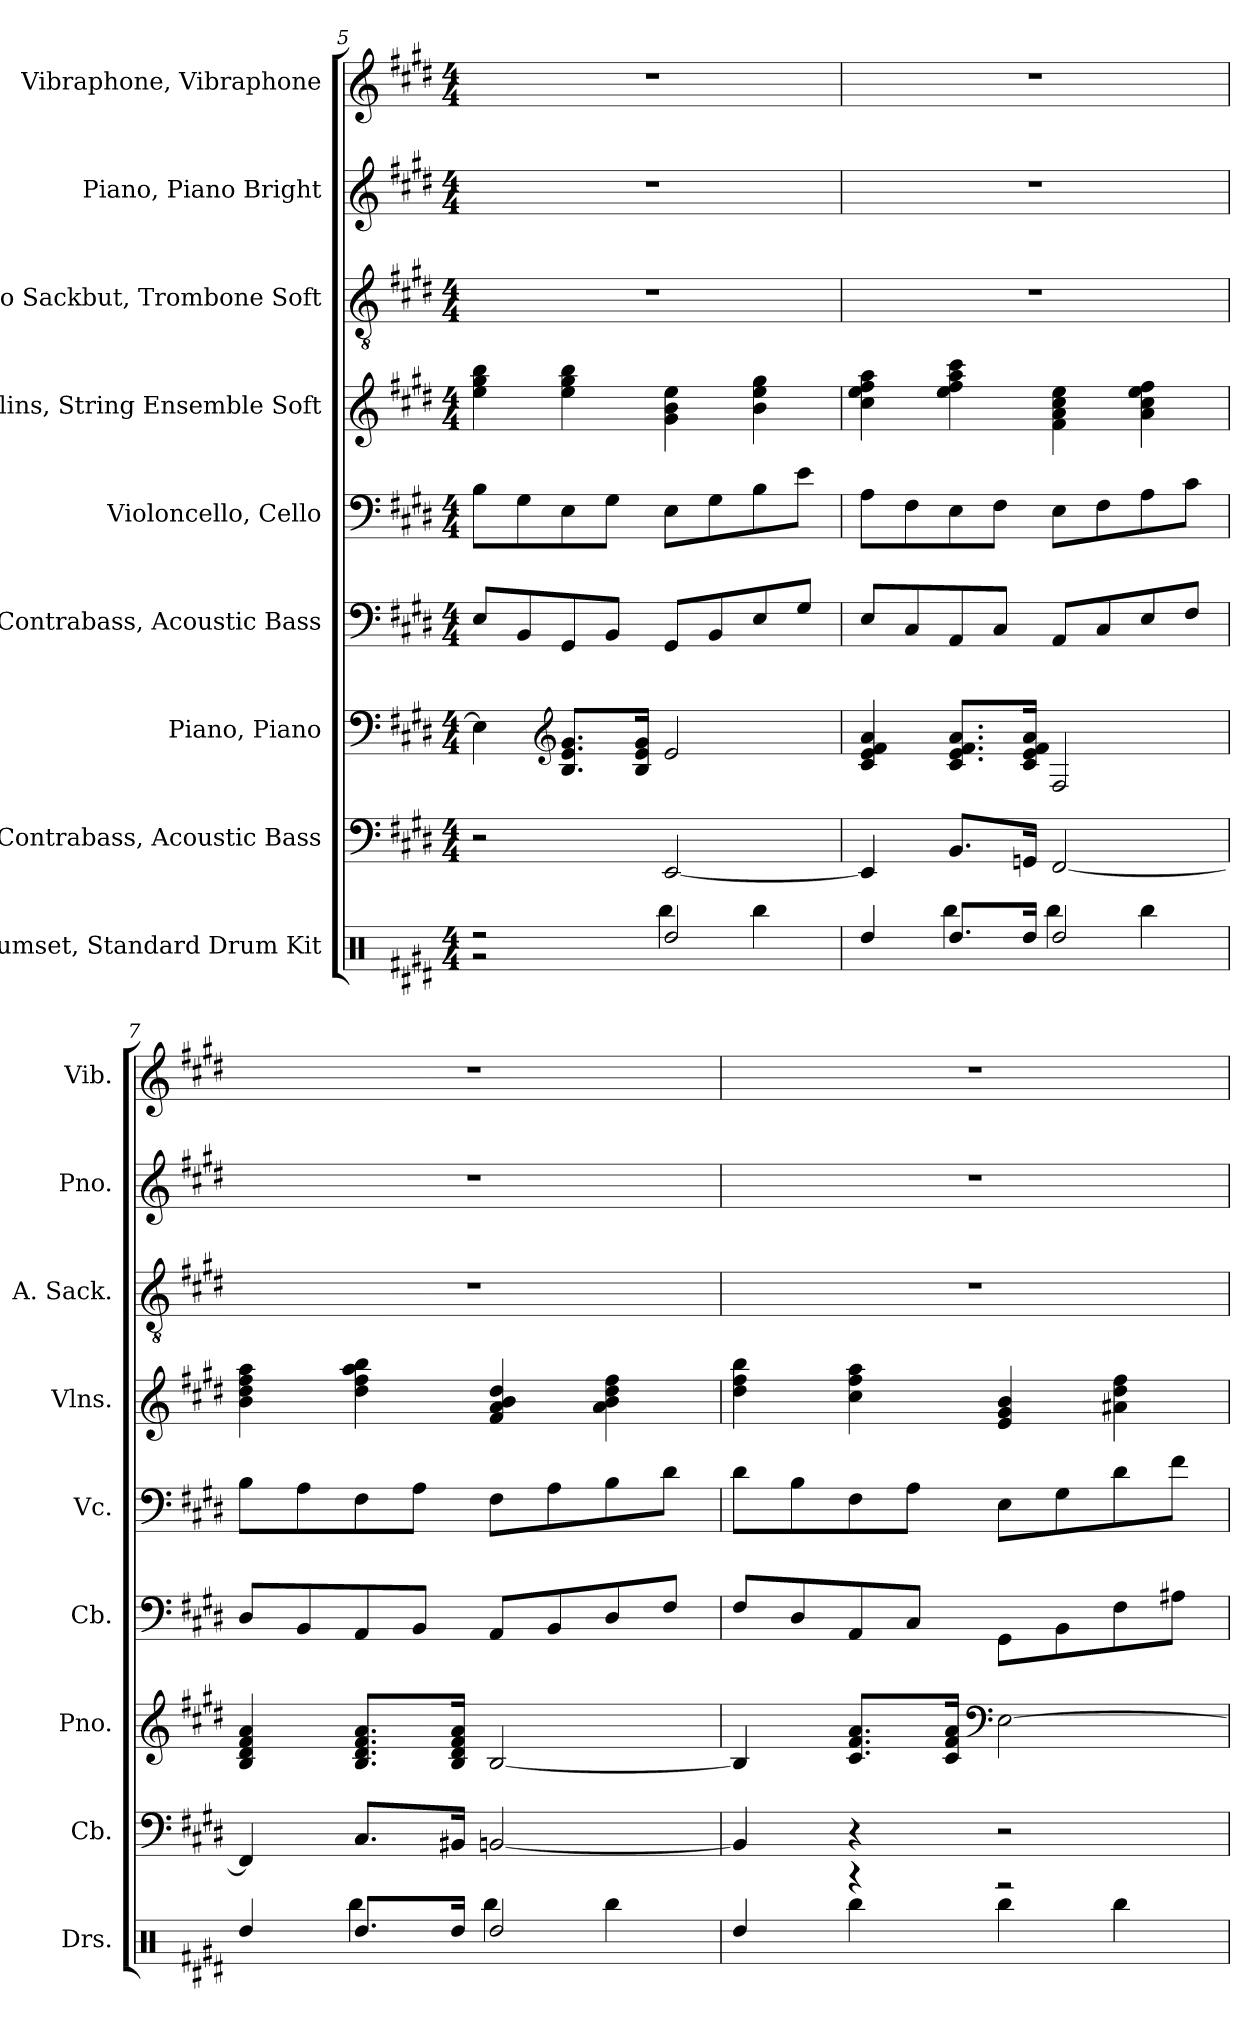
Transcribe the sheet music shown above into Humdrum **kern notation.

**kern	**kern	**kern	**kern	**kern	**kern	**kern	**kern	**kern
*part9	*part8	*part7	*part6	*part5	*part4	*part3	*part2	*part1
*staff9	*staff8	*staff7	*staff6	*staff5	*staff4	*staff3	*staff2	*staff1
*I"Drumset, Standard Drum Kit	*I"Contrabass, Acoustic Bass	*I"Piano, Piano	*I"Contrabass, Acoustic Bass	*I"Violoncello, Cello	*I"Violins, String Ensemble Soft	*I"Alto Sackbut, Trombone Soft	*I"Piano, Piano Bright	*I"Vibraphone, Vibraphone
*I'Drs.	*I'Cb.	*I'Pno.	*I'Cb.	*I'Vc.	*I'Vlns.	*I'A. Sack.	*I'Pno.	*I'Vib.
*clefX	*clefF4	*clefF4	*clefF4	*clefF4	*clefG2	*clefGv2	*clefG2	*clefG2
*	*ITrd7c12	*	*ITrd7c12	*	*	*	*	*
*k[f#c#g#d#]	*k[f#c#g#d#]	*k[f#c#g#d#]	*k[f#c#g#d#]	*k[f#c#g#d#]	*k[f#c#g#d#]	*k[f#c#g#d#]	*k[f#c#g#d#]	*k[f#c#g#d#]
*M4/4	*M4/4	*M4/4	*M4/4	*M4/4	*M4/4	*M4/4	*M4/4	*M4/4
=5	=5	=5	=5	=5	=5	=5	=5	=5
*^	*	*	*	*	*	*	*	*
2r	2r	2r	4E\]	8EE/L	8B\L	4ee\ 4gg#\ 4bb\	1r	1r	1r
.	.	.	.	8BBB/	8G#\	.	.	.	.
*	*	*	*clefG2	*	*	*	*	*	*
.	.	.	8.B/ 8.e/ 8.g#/L	8GGG#/	8E\	4ee\ 4gg#\ 4bb\	.	.	.
.	.	.	.	8BBB/J	8G#\J	.	.	.	.
.	.	.	16B/ 16e/ 16g#/Jk	.	.	.	.	.	.
2Rdd/	4Rbb\	[2EEE/	2e/	8GGG#/L	8E\L	4g#\ 4b\ 4ee\	.	.	.
.	.	.	.	8BBB/	8G#\	.	.	.	.
.	4Rbb\	.	.	8EE/	8B\	4b\ 4ee\ 4gg#\	.	.	.
.	.	.	.	8GG#/J	8e\J	.	.	.	.
=6	=6	=6	=6	=6	=6	=6	=6	=6	=6
4Rdd/	4ryy	4EEE/]	4c#/ 4e/ 4f#/ 4a/	8EE/L	8A\L	4cc#\ 4ee\ 4ff#\ 4aa\	1r	1r	1r
.	.	.	.	8CC#/	8F#\	.	.	.	.
8.Rdd/L	4Rbb\	8.BBB/L	8.c#/ 8.e/ 8.f#/ 8.a/L	8AAA/	8E\	4ee\ 4ff#\ 4aa\ 4ccc#\	.	.	.
.	.	.	.	8CC#/J	8F#\J	.	.	.	.
16Rdd/Jk	.	16GGGn/Jk	16c#/ 16e/ 16f#/ 16a/Jk	.	.	.	.	.	.
2Rdd/	4Rbb\	[2FFF#/	2F#/	8AAA/L	8E\L	4f#\ 4a\ 4cc#\ 4ee\	.	.	.
.	.	.	.	8CC#/	8F#\	.	.	.	.
.	4Rbb\	.	.	8EE/	8A\	4a\ 4cc#\ 4ee\ 4ff#\	.	.	.
.	.	.	.	8FF#/J	8c#\J	.	.	.	.
!!LO:PB:g=z
=7	=7	=7	=7	=7	=7	=7	=7	=7	=7
4Rdd/	4ryy	4FFF#/]	4B/ 4d#/ 4f#/ 4a/	8DD#/L	8B\L	4b\ 4dd#\ 4ff#\ 4aa\	1r	1r	1r
.	.	.	.	8BBB/	8A\	.	.	.	.
8.Rdd/L	4Rbb\	8.CC#/L	8.B/ 8.d#/ 8.f#/ 8.a/L	8AAA/	8F#\	4dd#\ 4ff#\ 4aa\ 4bb\	.	.	.
.	.	.	.	8BBB/J	8A\J	.	.	.	.
16Rdd/Jk	.	16BBB#X/Jk	16B/ 16d#/ 16f#/ 16a/Jk	.	.	.	.	.	.
2Rdd/	4Rbb\	[2BBBn/	[2B/	8AAA/L	8F#\L	4f#/ 4a/ 4b/ 4dd#/	.	.	.
.	.	.	.	8BBB/	8A\	.	.	.	.
.	4Rbb\	.	.	8DD#/	8B\	4a\ 4b\ 4dd#\ 4ff#\	.	.	.
.	.	.	.	8FF#/J	8d#\J	.	.	.	.
=8	=8	=8	=8	=8	=8	=8	=8	=8	=8
4Rdd/	4ryy	4BBB/]	4B/]	8FF#/L	8d#\L	4dd#\ 4ff#\ 4bb\	1r	1r	1r
.	.	.	.	8DD#/	8B\	.	.	.	.
4r	4Rbb\	4r	8.c#/ 8.f#/ 8.a/L	8AAA/	8F#\	4cc#\ 4ff#\ 4aa\	.	.	.
.	.	.	.	8CC#/J	8A\J	.	.	.	.
.	.	.	16c#/ 16f#/ 16a/Jk	.	.	.	.	.	.
*	*	*	*clefF4	*	*	*	*	*	*
2r	4Rbb\	2r	[2E\	8GGG#\L	8E\L	4e/ 4g#/ 4b/	.	.	.
.	.	.	.	8BBB\	8G#\	.	.	.	.
.	4Rbb\	.	.	8FF#\	8d#\	4a#X\ 4dd#\ 4ff#\	.	.	.
.	.	.	.	8AA#X\J	8f#\J	.	.	.	.
*v	*v	*	*	*	*	*	*	*	*
=	=	=	=	=	=	=	=	=
*-	*-	*-	*-	*-	*-	*-	*-	*-
